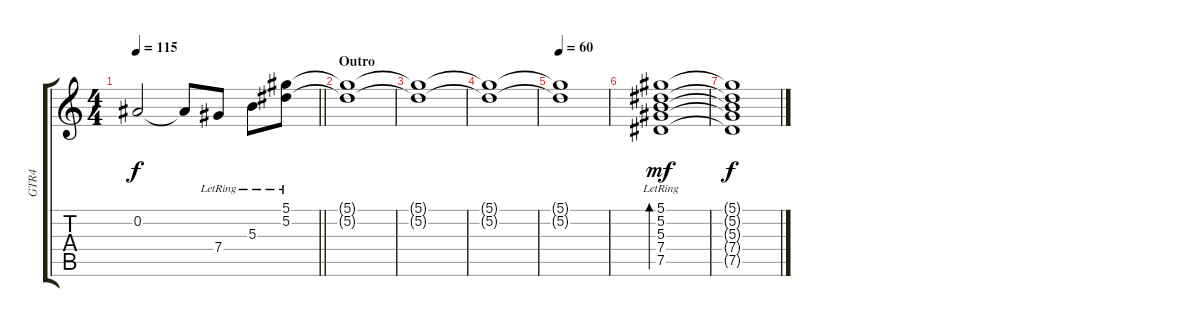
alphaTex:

\track ("GTR4" "GTR4") {instrument electricguitarjazz}
\staff {score tabs}
\tuning (Eb4 Bb3 Gb3 Db3 Ab2 Eb2) {hide}
\ts (4 4)
\tempo 115
\clef g2
\barLineRight lightlight
\ks c
0.2{t}.2{dy f} 0.2{t}.8 7.4{lr}.8 5.3{lr}.8 (5.1{lr} 5.2{lr}).8 |
\section ("" "Outro")
(5.1{t} 5.2{t}).1 |
(5.1{t} 5.2{t}).1 |
(5.1{t} 5.2{t}).1 |
\tempo 60
(5.1{t} 5.2{t}).1 |
(5.1{lr} 5.2{lr} 5.3{lr} 7.4{lr} 7.5{lr}).1{bd 120 dy mf} |
(5.1{t} 5.2{t} 5.3{t} 7.4{t} 7.5{t}).1{dy f}
